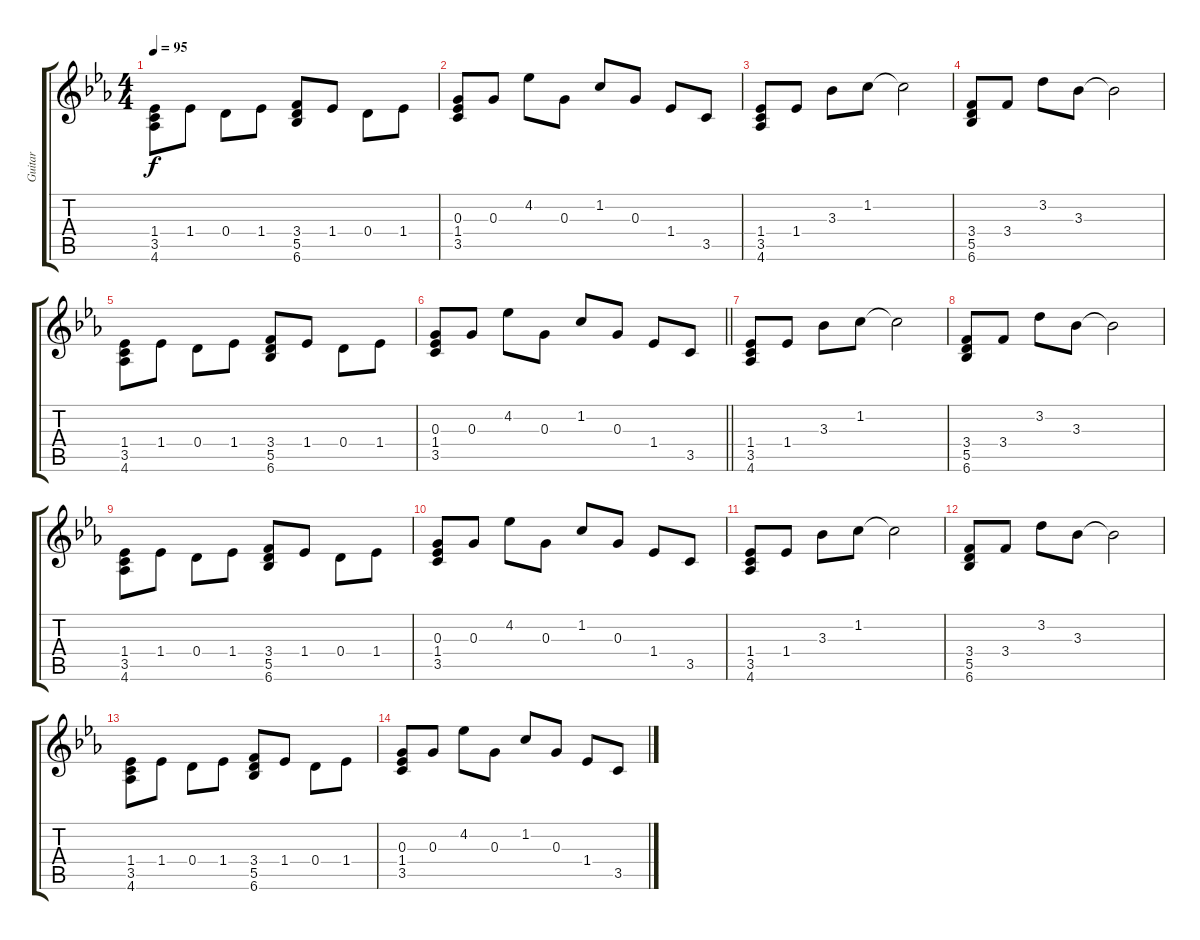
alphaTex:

\track ("Guitar" "Guitar") {instrument electricguitarclean}
\staff {score tabs}
\tuning (E4 B3 G3 D3 A2 E2) {hide}
\ts (4 4)
\tempo 95
\clef g2
\ks eb
(1.4 3.5 4.6).8{dy f beam Down} 1.4.8{beam Down} 0.4.8{beam Down} 1.4.8{beam Down} (3.4 5.5 6.6).8 1.4.8 0.4.8{beam Down} 1.4.8{beam Down} |
(0.3 1.4 3.5).8 0.3.8 4.2.8 0.3.8 1.2.8 0.3.8 1.4.8 3.5.8 |
(1.4 3.5 4.6).8 1.4.8 3.3.8 1.2.8 1.2{t}.2 |
(3.4 5.5 6.6).8 3.4.8 3.2.8 3.3.8 3.3{t}.2 |
(1.4 3.5 4.6).8{beam Down} 1.4.8{beam Down} 0.4.8{beam Down} 1.4.8{beam Down} (3.4 5.5 6.6).8 1.4.8 0.4.8{beam Down} 1.4.8{beam Down} |
\barLineRight lightlight
(0.3 1.4 3.5).8 0.3.8 4.2.8 0.3.8 1.2.8 0.3.8 1.4.8 3.5.8 |
\section ("" "")
(1.4 3.5 4.6).8 1.4.8 3.3.8 1.2.8 1.2{t}.2 |
(3.4 5.5 6.6).8 3.4.8 3.2.8 3.3.8 3.3{t}.2 |
(1.4 3.5 4.6).8{beam Down} 1.4.8{beam Down} 0.4.8{beam Down} 1.4.8{beam Down} (3.4 5.5 6.6).8 1.4.8 0.4.8{beam Down} 1.4.8{beam Down} |
(0.3 1.4 3.5).8 0.3.8 4.2.8 0.3.8 1.2.8 0.3.8 1.4.8 3.5.8 |
(1.4 3.5 4.6).8 1.4.8 3.3.8 1.2.8 1.2{t}.2 |
(3.4 5.5 6.6).8 3.4.8 3.2.8 3.3.8 3.3{t}.2 |
(1.4 3.5 4.6).8{beam Down} 1.4.8{beam Down} 0.4.8{beam Down} 1.4.8{beam Down} (3.4 5.5 6.6).8 1.4.8 0.4.8{beam Down} 1.4.8{beam Down} |
(0.3 1.4 3.5).8 0.3.8 4.2.8 0.3.8 1.2.8 0.3.8 1.4.8 3.5.8
